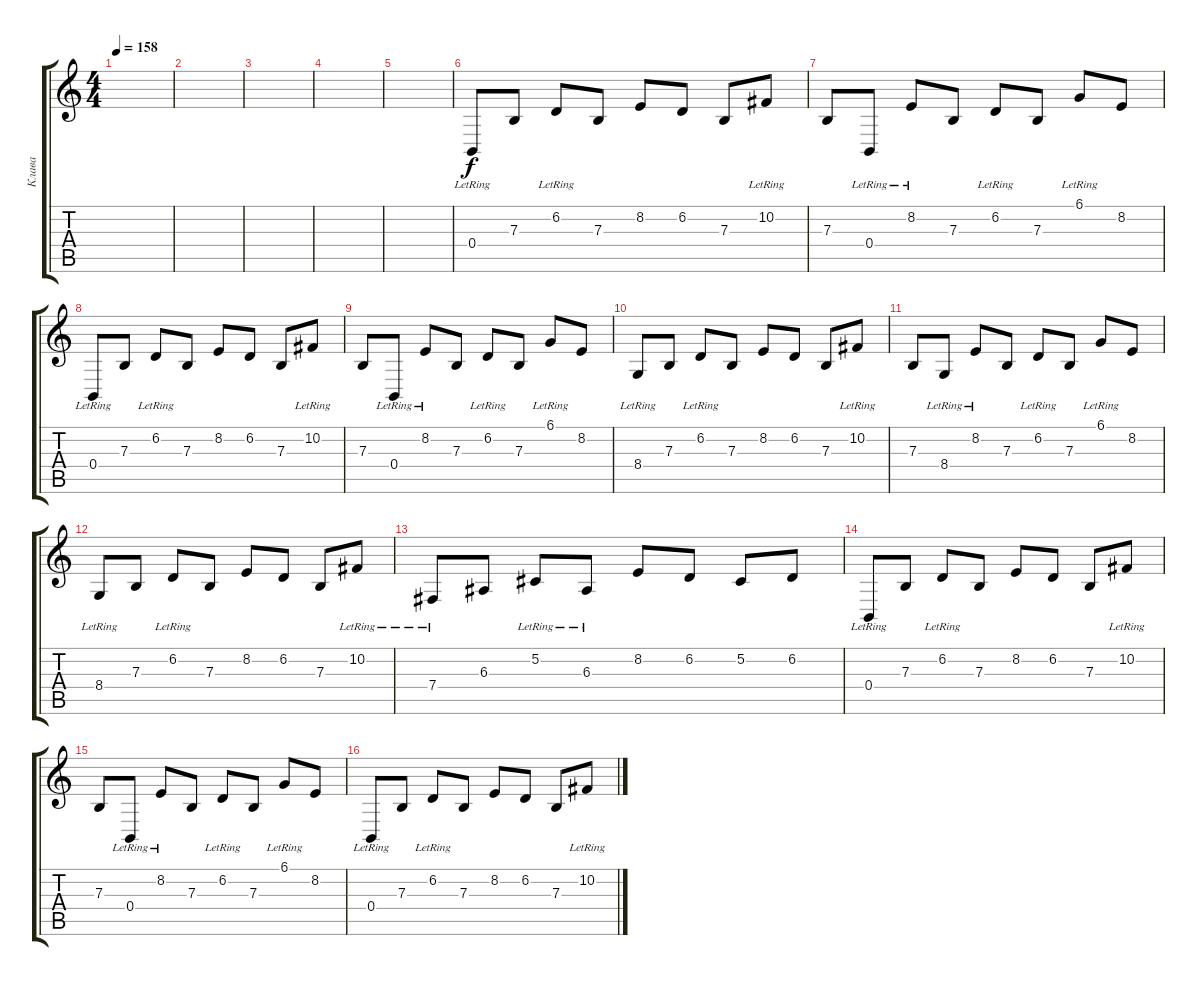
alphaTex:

\track ("Клава" "Клава") {instrument fx1rain}
\staff {score tabs}
\tuning (Db4 Ab3 E3 B2 Gb2 B1) {hide}
\ts (4 4)
\tempo 158
\clef g2
\ks c
|
|
|
|
|
0.4{lr}.8 7.3.8 6.2{lr}.8 7.3.8 8.2.8 6.2.8 7.3.8 10.2{lr}.8 |
7.3.8 0.4{lr}.8 8.2{lr}.8 7.3.8 6.2{lr}.8 7.3.8 6.1{lr}.8 8.2.8 |
0.4{lr}.8 7.3.8 6.2{lr}.8 7.3.8 8.2.8 6.2.8 7.3.8 10.2{lr}.8 |
7.3.8 0.4{lr}.8 8.2{lr}.8 7.3.8 6.2{lr}.8 7.3.8 6.1{lr}.8 8.2.8 |
8.4{lr}.8 7.3.8 6.2{lr}.8 7.3.8 8.2.8 6.2.8 7.3.8 10.2{lr}.8 |
7.3.8 8.4{lr}.8 8.2{lr}.8 7.3.8 6.2{lr}.8 7.3.8 6.1{lr}.8 8.2.8 |
8.4{lr}.8 7.3.8 6.2{lr}.8 7.3.8 8.2.8 6.2.8 7.3.8 10.2{lr}.8 |
7.4{lr}.8 6.3.8 5.2{lr}.8 6.3{lr}.8 8.2.8 6.2.8 5.2.8 6.2.8 |
0.4{lr}.8 7.3.8 6.2{lr}.8 7.3.8 8.2.8 6.2.8 7.3.8 10.2{lr}.8 |
7.3.8 0.4{lr}.8 8.2{lr}.8 7.3.8 6.2{lr}.8 7.3.8 6.1{lr}.8 8.2.8 |
0.4{lr}.8 7.3.8 6.2{lr}.8 7.3.8 8.2.8 6.2.8 7.3.8 10.2{lr}.8
